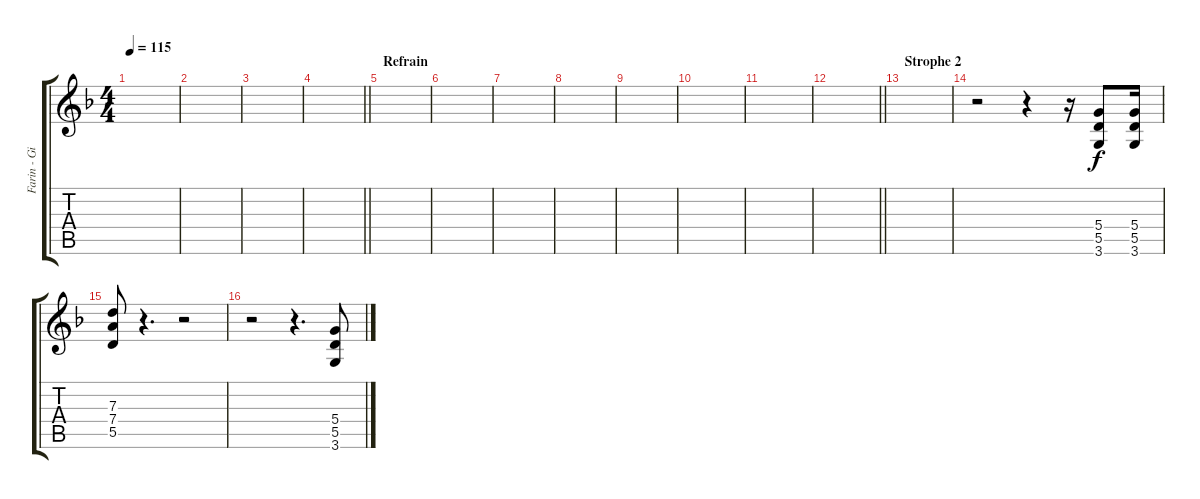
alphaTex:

\track ("Farin - Gitarre (Lead)" "Farin - Gi") {instrument distortionguitar}
\staff {score tabs}
\tuning (E4 B3 G3 D3 A2 E2) {hide}
\ts (4 4)
\tempo 115
\clef g2
\ks f
|
|
|
\barLineRight lightlight
|
\section ("" "Refrain")
|
|
|
|
|
|
|
\barLineRight lightlight
|
\section ("" "Strophe 2")
|
r.2 r.4 r.16 (5.4 5.5 3.6).8 (5.4 5.5 3.6).16 |
(7.3 7.4 5.5).8 r.4{d} r.2 |
r.2 r.4{d} (5.4 5.5 3.6).8
